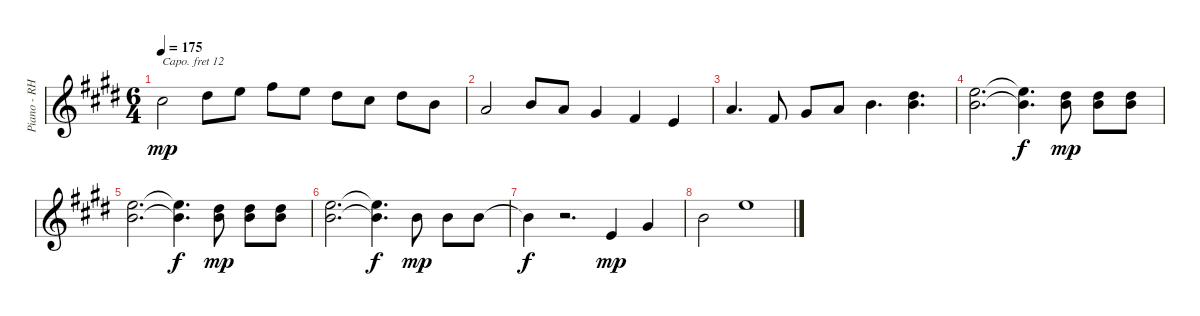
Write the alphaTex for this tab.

\track ("Piano - RH" "Piano - RH") {instrument acousticgrandpiano}
\staff {score}
\capo 12
\tuning (E3 B2 G2 D2 A1 E1 B1) {hide}
\ts (6 4)
\tempo 175
\clef g2
\ks e
9.1.2{dy mp} 11.1.8 12.1.8 14.1.8 12.1.8 11.1.8 14.2.8 16.2.8 16.3.8 |
10.2.2 12.2.8 14.3.8 9.2.4 7.2.4 9.3.4 |
5.1.4{d} 7.2.8 4.1.8 5.1.8 7.1.4{d} (11.1 12.2).4{d} |
(12.1 12.2).2{d} (12.1{t} 12.2{t}).4{d dy f} (11.1 12.2).8{dy mp} (11.1 12.2).8 (11.1 12.2).8 |
(12.1 12.2).2{d} (12.1{t} 12.2{t}).4{d dy f} (11.1 12.2).8{dy mp} (11.1 12.2).8 (11.1 12.2).8 |
(12.1 12.2).2{d} (12.1{t} 12.2{t}).4{d dy f} 12.2.8{dy mp} 12.2.8 12.2.8 |
12.2{t}.4{dy f} r.2{d} 9.3.4{dy mp} 9.2.4 |
7.1.2 12.1.1
